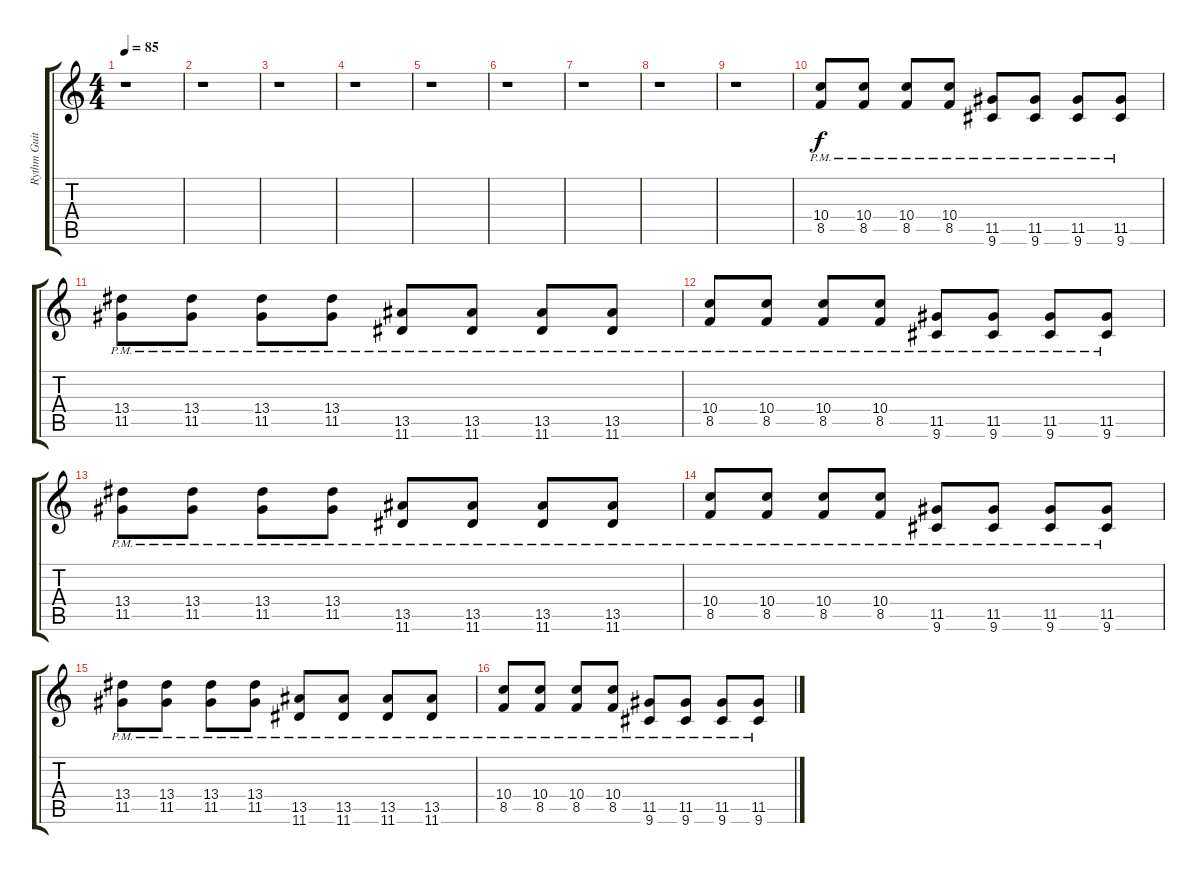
\track ("Rythm Guitar 1" "Rythm Guit") {instrument distortionguitar}
\staff {score tabs}
\tuning (E4 B3 G3 D3 A2 E2) {hide}
\ts (4 4)
\tempo 85
\clef g2
\ks c
r.1{dy f} |
r.1 |
r.1 |
r.1 |
r.1 |
r.1 |
r.1 |
r.1 |
r.1 |
(10.4{pm} 8.5{pm}).8{volume 10} (10.4{pm} 8.5{pm}).8 (10.4{pm} 8.5{pm}).8 (10.4{pm} 8.5{pm}).8 (11.5{pm} 9.6{pm}).8 (11.5{pm} 9.6{pm}).8 (11.5{pm} 9.6{pm}).8 (11.5{pm} 9.6{pm}).8 |
(13.4{pm} 11.5{pm}).8 (13.4{pm} 11.5{pm}).8 (13.4{pm} 11.5{pm}).8 (13.4{pm} 11.5{pm}).8 (13.5{pm} 11.6{pm}).8 (13.5{pm} 11.6{pm}).8 (13.5{pm} 11.6{pm}).8 (13.5{pm} 11.6{pm}).8 |
(10.4{pm} 8.5{pm}).8 (10.4{pm} 8.5{pm}).8 (10.4{pm} 8.5{pm}).8 (10.4{pm} 8.5{pm}).8 (11.5{pm} 9.6{pm}).8 (11.5{pm} 9.6{pm}).8 (11.5{pm} 9.6{pm}).8 (11.5{pm} 9.6{pm}).8 |
(13.4{pm} 11.5{pm}).8 (13.4{pm} 11.5{pm}).8 (13.4{pm} 11.5{pm}).8 (13.4{pm} 11.5{pm}).8 (13.5{pm} 11.6{pm}).8 (13.5{pm} 11.6{pm}).8 (13.5{pm} 11.6{pm}).8 (13.5{pm} 11.6{pm}).8 |
(10.4{pm} 8.5{pm}).8 (10.4{pm} 8.5{pm}).8 (10.4{pm} 8.5{pm}).8 (10.4{pm} 8.5{pm}).8 (11.5{pm} 9.6{pm}).8 (11.5{pm} 9.6{pm}).8 (11.5{pm} 9.6{pm}).8 (11.5{pm} 9.6{pm}).8 |
(13.4{pm} 11.5{pm}).8 (13.4{pm} 11.5{pm}).8 (13.4{pm} 11.5{pm}).8 (13.4{pm} 11.5{pm}).8 (13.5{pm} 11.6{pm}).8 (13.5{pm} 11.6{pm}).8 (13.5{pm} 11.6{pm}).8 (13.5{pm} 11.6{pm}).8 |
(10.4{pm} 8.5{pm}).8 (10.4{pm} 8.5{pm}).8 (10.4{pm} 8.5{pm}).8 (10.4{pm} 8.5{pm}).8 (11.5{pm} 9.6{pm}).8 (11.5{pm} 9.6{pm}).8 (11.5{pm} 9.6{pm}).8 (11.5{pm} 9.6{pm}).8
